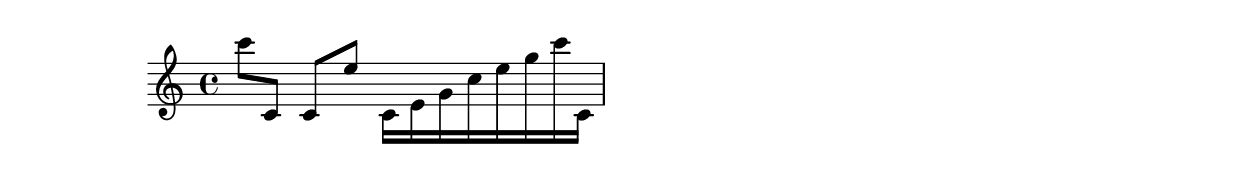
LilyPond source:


\version "2.16.0"

\header
{
  texidoc="A knee is made automatically when a horizontal
beam fits in a gap between note heads that is larger than a predefined
threshold.
"
}
\layout{ ragged-right = ##t }

\context Staff \relative c''{ 
  c'8[ c,,]  c8[ e']
  c,16[ e g c e g c c,,] 
}
